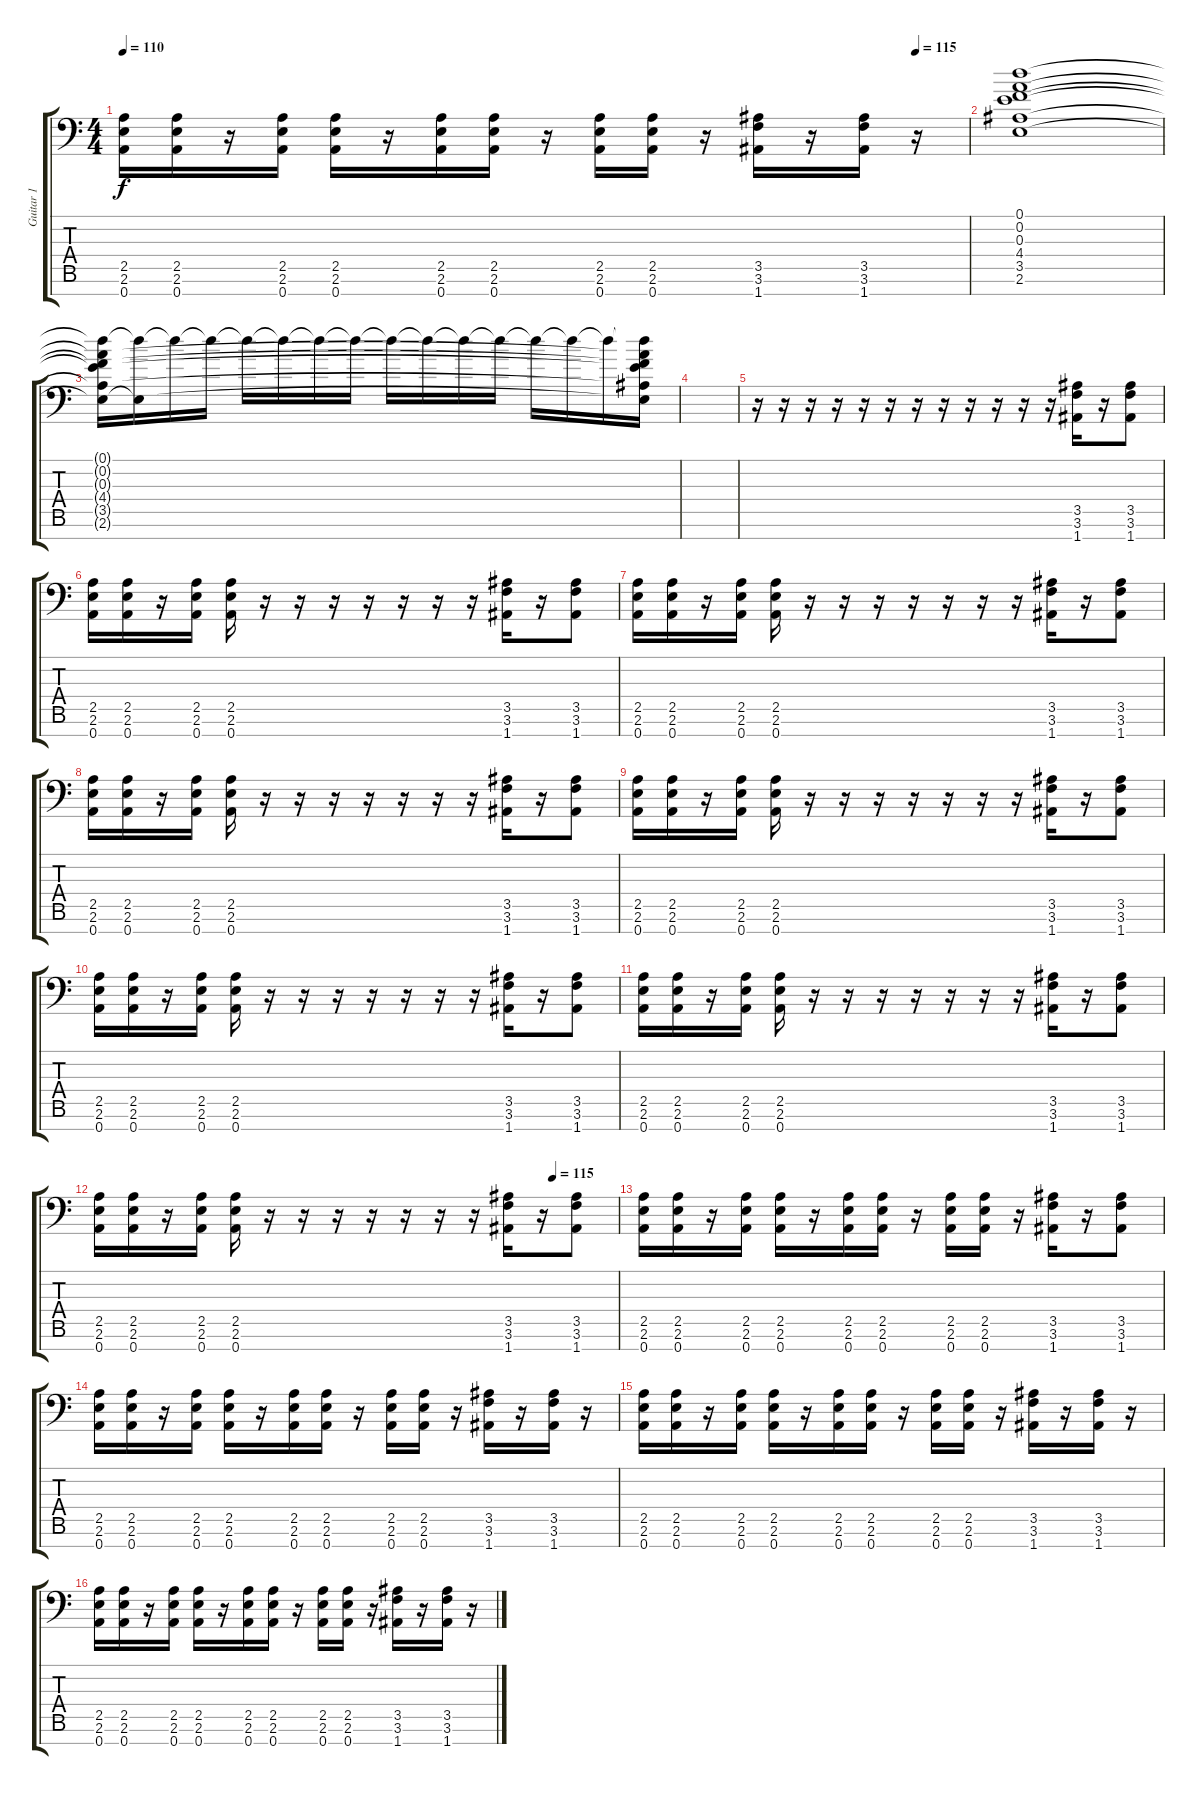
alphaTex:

\track ("Guitar 1" "Guitar 1") {instrument distortionguitar}
\staff {score tabs}
\tuning (D4 A3 F3 C3 G2 D2 A1) {hide}
\ts (4 4)
\tempo 110
\tempo (115 0.9375)
\clef f4
\ks c
(2.5 2.6 0.7).16{dy f} (2.5 2.6 0.7).16 r.16 (2.5 2.6 0.7).16 (2.5 2.6 0.7).16 r.16 (2.5 2.6 0.7).16 (2.5 2.6 0.7).16 r.16 (2.5 2.6 0.7).16 (2.5 2.6 0.7).16 r.16 (3.5 3.6 1.7).16 r.16 (3.5 3.6 1.7).16 r.16 |
(0.1 0.2 0.3 4.4 3.5 2.6).1 |
(0.1{t} 0.2{t} 0.3{t} 4.4{t} 3.5{t} 2.6{t}).16{volume 12} (0.1{t} 2.6{t}).16{volume 11} 0.1{t}.16{volume 11} 0.1{t}.16{volume 10} 0.1{t}.16{volume 10} 0.1{t}.16{volume 9} 0.1{t}.16{volume 9} 0.1{t}.16{volume 8} 0.1{t}.16{volume 8} 0.1{t}.16{volume 7} 0.1{t}.16{volume 7} 0.1{t}.16{volume 6} 0.1{t}.16{volume 5} 0.1{t}.16{volume 5} 0.1{t}.16{volume 3} (0.1{t} 0.2{t} 0.3{t} 4.4{t} 3.5{t} 2.6{t}).16{volume 2} |
|
r.16{volume 13} r.16 r.16 r.16 r.16 r.16 r.16 r.16 r.16 r.16 r.16 r.16 (3.5 3.6 1.7).16 r.16 (3.5 3.6 1.7).8 |
(2.5 2.6 0.7).16 (2.5 2.6 0.7).16 r.16 (2.5 2.6 0.7).16 (2.5 2.6 0.7).16 r.16 r.16 r.16 r.16 r.16 r.16 r.16 (3.5 3.6 1.7).16 r.16 (3.5 3.6 1.7).8 |
(2.5 2.6 0.7).16 (2.5 2.6 0.7).16 r.16 (2.5 2.6 0.7).16 (2.5 2.6 0.7).16 r.16 r.16 r.16 r.16 r.16 r.16 r.16 (3.5 3.6 1.7).16 r.16 (3.5 3.6 1.7).8 |
(2.5 2.6 0.7).16 (2.5 2.6 0.7).16 r.16 (2.5 2.6 0.7).16 (2.5 2.6 0.7).16 r.16 r.16 r.16 r.16 r.16 r.16 r.16 (3.5 3.6 1.7).16 r.16 (3.5 3.6 1.7).8 |
(2.5 2.6 0.7).16 (2.5 2.6 0.7).16 r.16 (2.5 2.6 0.7).16 (2.5 2.6 0.7).16 r.16 r.16 r.16 r.16 r.16 r.16 r.16 (3.5 3.6 1.7).16 r.16 (3.5 3.6 1.7).8 |
(2.5 2.6 0.7).16 (2.5 2.6 0.7).16 r.16 (2.5 2.6 0.7).16 (2.5 2.6 0.7).16 r.16 r.16 r.16 r.16 r.16 r.16 r.16 (3.5 3.6 1.7).16 r.16 (3.5 3.6 1.7).8 |
(2.5 2.6 0.7).16 (2.5 2.6 0.7).16 r.16 (2.5 2.6 0.7).16 (2.5 2.6 0.7).16 r.16 r.16 r.16 r.16 r.16 r.16 r.16 (3.5 3.6 1.7).16 r.16 (3.5 3.6 1.7).8 |
\tempo (115 0.875)
(2.5 2.6 0.7).16 (2.5 2.6 0.7).16 r.16 (2.5 2.6 0.7).16 (2.5 2.6 0.7).16 r.16 r.16 r.16 r.16 r.16 r.16 r.16 (3.5 3.6 1.7).16 r.16 (3.5 3.6 1.7).8 |
(2.5 2.6 0.7).16 (2.5 2.6 0.7).16 r.16 (2.5 2.6 0.7).16 (2.5 2.6 0.7).16 r.16 (2.5 2.6 0.7).16 (2.5 2.6 0.7).16 r.16 (2.5 2.6 0.7).16 (2.5 2.6 0.7).16 r.16 (3.5 3.6 1.7).16 r.16 (3.5 3.6 1.7).8 |
(2.5 2.6 0.7).16 (2.5 2.6 0.7).16 r.16 (2.5 2.6 0.7).16 (2.5 2.6 0.7).16 r.16 (2.5 2.6 0.7).16 (2.5 2.6 0.7).16 r.16 (2.5 2.6 0.7).16 (2.5 2.6 0.7).16 r.16 (3.5 3.6 1.7).16 r.16 (3.5 3.6 1.7).16 r.16 |
(2.5 2.6 0.7).16 (2.5 2.6 0.7).16 r.16 (2.5 2.6 0.7).16 (2.5 2.6 0.7).16 r.16 (2.5 2.6 0.7).16 (2.5 2.6 0.7).16 r.16 (2.5 2.6 0.7).16 (2.5 2.6 0.7).16 r.16 (3.5 3.6 1.7).16 r.16 (3.5 3.6 1.7).16 r.16 |
(2.5 2.6 0.7).16 (2.5 2.6 0.7).16 r.16 (2.5 2.6 0.7).16 (2.5 2.6 0.7).16 r.16 (2.5 2.6 0.7).16 (2.5 2.6 0.7).16 r.16 (2.5 2.6 0.7).16 (2.5 2.6 0.7).16 r.16 (3.5 3.6 1.7).16 r.16 (3.5 3.6 1.7).16 r.16
